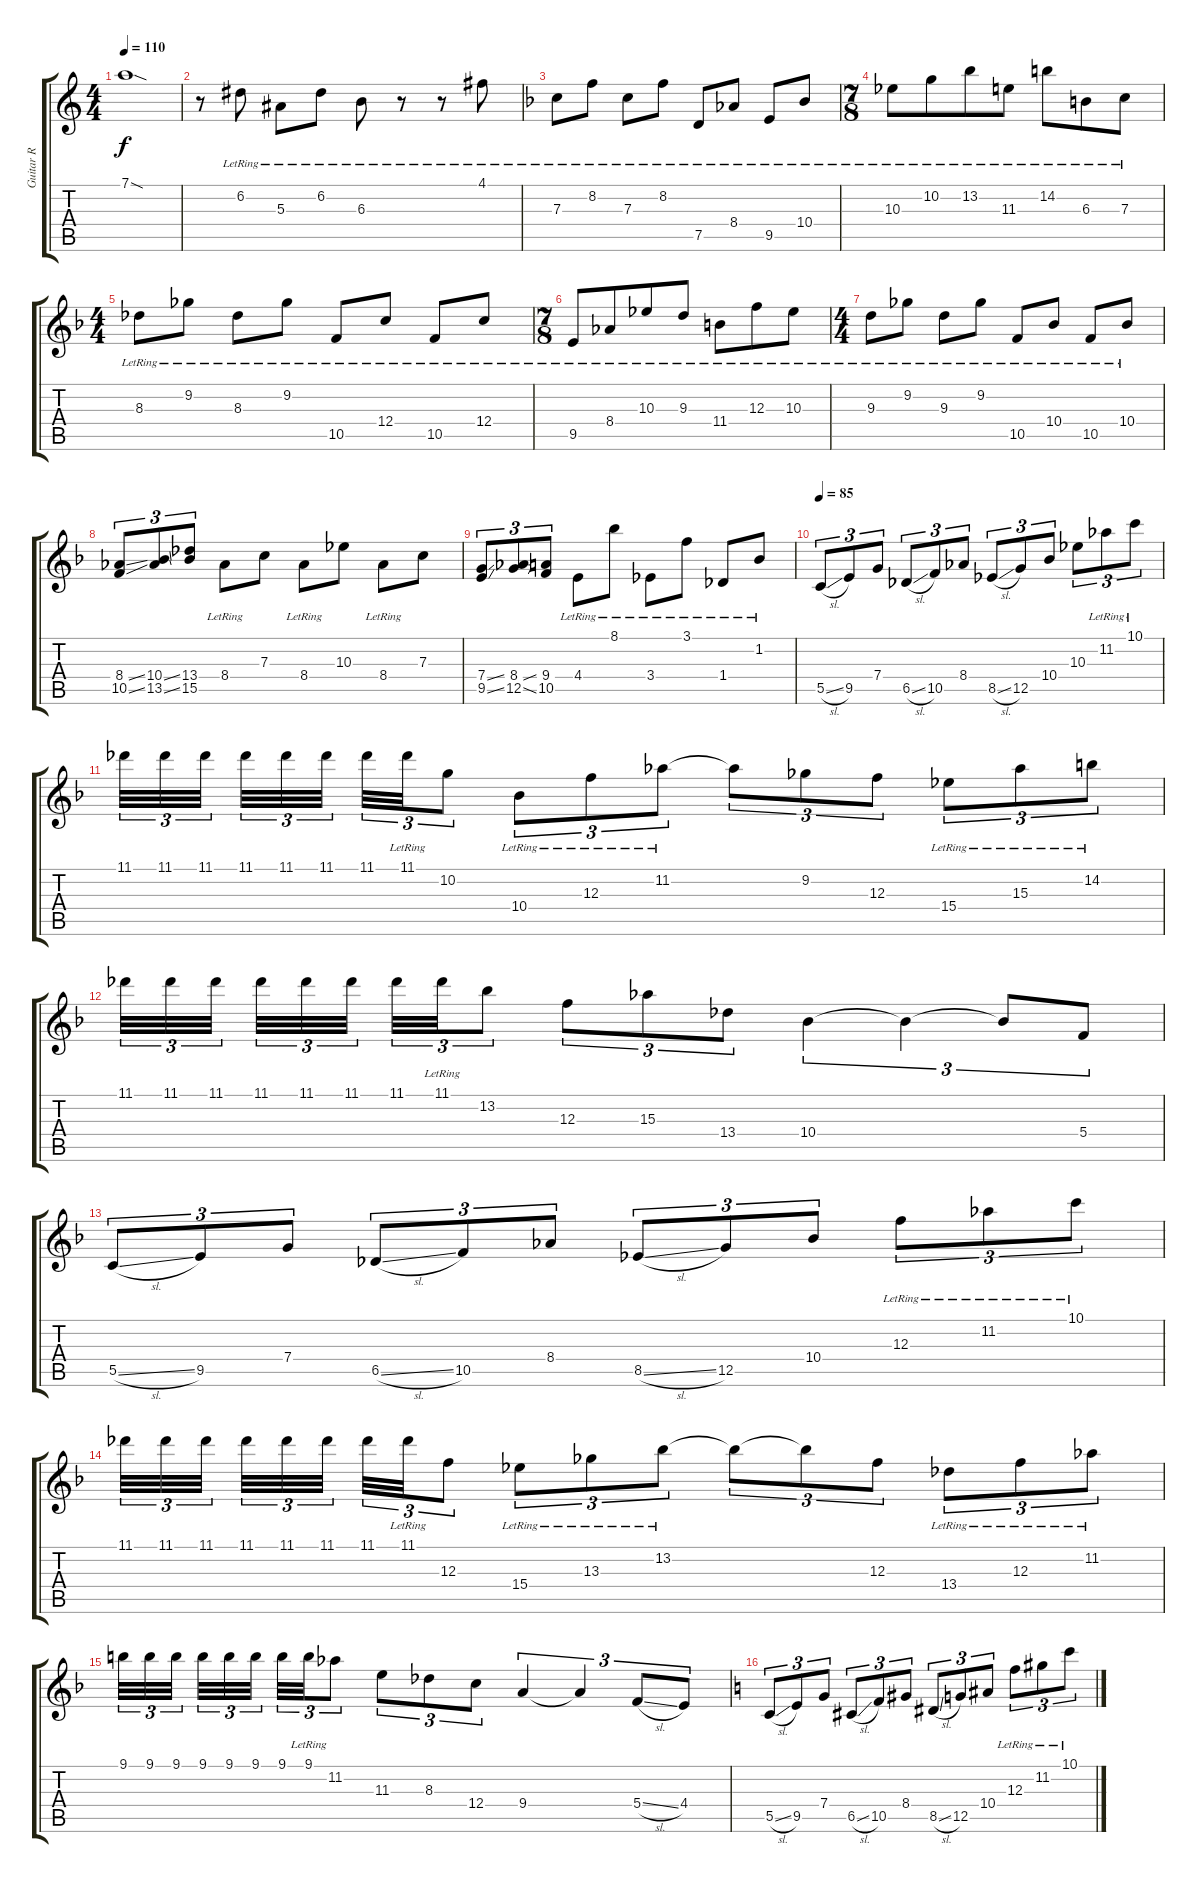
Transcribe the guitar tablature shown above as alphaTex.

\track ("Guitar R" "Guitar R") {instrument overdrivenguitar}
\staff {score tabs}
\tuning (D4 A3 F3 C3 G2 C2) {hide}
\ts (4 4)
\tempo 110
\clef g2
\ks c
7.1{sod}.1{dy f} |
r.8 6.2{lr}.8 5.3{lr}.8 6.2{lr}.8 6.3{lr}.8 r.8 r.8 4.1{lr}.8 |
\ks dminor
7.3{lr}.8 8.2{lr}.8 7.3{lr}.8 8.2{lr}.8 7.5{lr}.8 8.4{lr}.8 9.5{lr}.8 10.4{lr}.8 |
\ts (7 8)
10.3{lr}.8 10.2{lr}.8 13.2{lr}.8 11.3{lr}.8 14.2{lr}.8 6.3{lr}.8 7.3{lr}.8 |
\ts (4 4)
8.3{lr}.8 9.2{lr}.8 8.3{lr}.8 9.2{lr}.8 10.5{lr}.8 12.4{lr}.8 10.5{lr}.8 12.4{lr}.8 |
\ts (7 8)
9.5{lr}.8 8.4{lr}.8 10.3{lr}.8 9.3{lr}.8 11.4{lr}.8 12.3{lr}.8 10.3{lr}.8 |
\ts (4 4)
9.3{lr}.8 9.2{lr}.8 9.3{lr}.8 9.2{lr}.8 10.5{lr}.8 10.4{lr}.8 10.5{lr}.8 10.4{lr}.8 |
(8.4{ss} 10.5{ss}).8{tu (3 2)} (10.4{ss} 13.5{ss}).8{tu (3 2)} (13.4 15.5).8{tu (3 2)} 8.4{lr}.8 7.3.8 8.4{lr}.8 10.3.8 8.4{lr}.8 7.3.8 |
(7.4{ss} 9.5{ss}).8{tu (3 2)} (8.4{ss} 12.5{ss}).8{tu (3 2)} (9.4 10.5).8{tu (3 2)} 4.4{lr}.8 8.1{lr}.8 3.4{lr}.8 3.1{lr}.8 1.4{lr}.8 1.2{lr}.8 |
\tempo 85
5.5{sl}.8{tu (3 2)} 9.5.8{tu (3 2)} 7.4.8{tu (3 2)} 6.5{sl}.8{tu (3 2)} 10.5.8{tu (3 2)} 8.4.8{tu (3 2)} 8.5{sl}.8{tu (3 2)} 12.5.8{tu (3 2)} 10.4.8{tu (3 2)} 10.3.8{tu (3 2)} 11.2{lr}.8{tu (3 2)} 10.1{lr}.8{tu (3 2)} |
11.1.32{tu (3 2)} 11.1.32{tu (3 2)} 11.1.32{tu (3 2)} 11.1.32{tu (3 2)} 11.1.32{tu (3 2)} 11.1.32{tu (3 2)} 11.1.32{tu (3 2)} 11.1{lr}.32{tu (3 2)} 10.2.8{tu (3 2)} 10.4{lr}.8{tu (3 2)} 12.3{lr}.8{tu (3 2)} 11.2{lr}.8{tu (3 2)} 11.2{t}.8{tu (3 2)} 9.2.8{tu (3 2)} 12.3.8{tu (3 2)} 15.4{lr}.8{tu (3 2)} 15.3{lr}.8{tu (3 2)} 14.2{lr}.8{tu (3 2)} |
11.1.32{tu (3 2)} 11.1.32{tu (3 2)} 11.1.32{tu (3 2)} 11.1.32{tu (3 2)} 11.1.32{tu (3 2)} 11.1.32{tu (3 2)} 11.1.32{tu (3 2)} 11.1{lr}.32{tu (3 2)} 13.2.8{tu (3 2)} 12.3.8{tu (3 2)} 15.3.8{tu (3 2)} 13.4.8{tu (3 2)} 10.4.4{tu (3 2)} 10.4{t}.4{tu (3 2)} 10.4{t}.8{tu (3 2)} 5.4.8{tu (3 2)} |
5.5{sl}.8{tu (3 2)} 9.5.8{tu (3 2)} 7.4.8{tu (3 2)} 6.5{sl}.8{tu (3 2)} 10.5.8{tu (3 2)} 8.4.8{tu (3 2)} 8.5{sl}.8{tu (3 2)} 12.5.8{tu (3 2)} 10.4.8{tu (3 2)} 12.3{lr}.8{tu (3 2)} 11.2{lr}.8{tu (3 2)} 10.1{lr}.8{tu (3 2)} |
11.1.32{tu (3 2)} 11.1.32{tu (3 2)} 11.1.32{tu (3 2)} 11.1.32{tu (3 2)} 11.1.32{tu (3 2)} 11.1.32{tu (3 2)} 11.1.32{tu (3 2)} 11.1{lr}.32{tu (3 2)} 12.3.8{tu (3 2)} 15.4{lr}.8{tu (3 2)} 13.3{lr}.8{tu (3 2)} 13.2{lr}.8{tu (3 2)} 13.2{t}.8{tu (3 2)} 13.2{t}.8{tu (3 2)} 12.3.8{tu (3 2)} 13.4{lr}.8{tu (3 2)} 12.3{lr}.8{tu (3 2)} 11.2{lr}.8{tu (3 2)} |
9.1.32{tu (3 2)} 9.1.32{tu (3 2)} 9.1.32{tu (3 2)} 9.1.32{tu (3 2)} 9.1.32{tu (3 2)} 9.1.32{tu (3 2)} 9.1.32{tu (3 2)} 9.1{lr}.32{tu (3 2)} 11.2.8{tu (3 2)} 11.3.8{tu (3 2)} 8.3.8{tu (3 2)} 12.4.8{tu (3 2)} 9.4.4{tu (3 2)} 9.4{t}.4{tu (3 2)} 5.4{sl}.8{tu (3 2)} 4.4.8{tu (3 2)} |
\ks c
5.5{sl}.8{tu (3 2)} 9.5.8{tu (3 2)} 7.4.8{tu (3 2)} 6.5{sl}.8{tu (3 2)} 10.5.8{tu (3 2)} 8.4.8{tu (3 2)} 8.5{sl}.8{tu (3 2)} 12.5.8{tu (3 2)} 10.4.8{tu (3 2)} 12.3{lr}.8{tu (3 2)} 11.2{lr}.8{tu (3 2)} 10.1{lr}.8{tu (3 2)}
